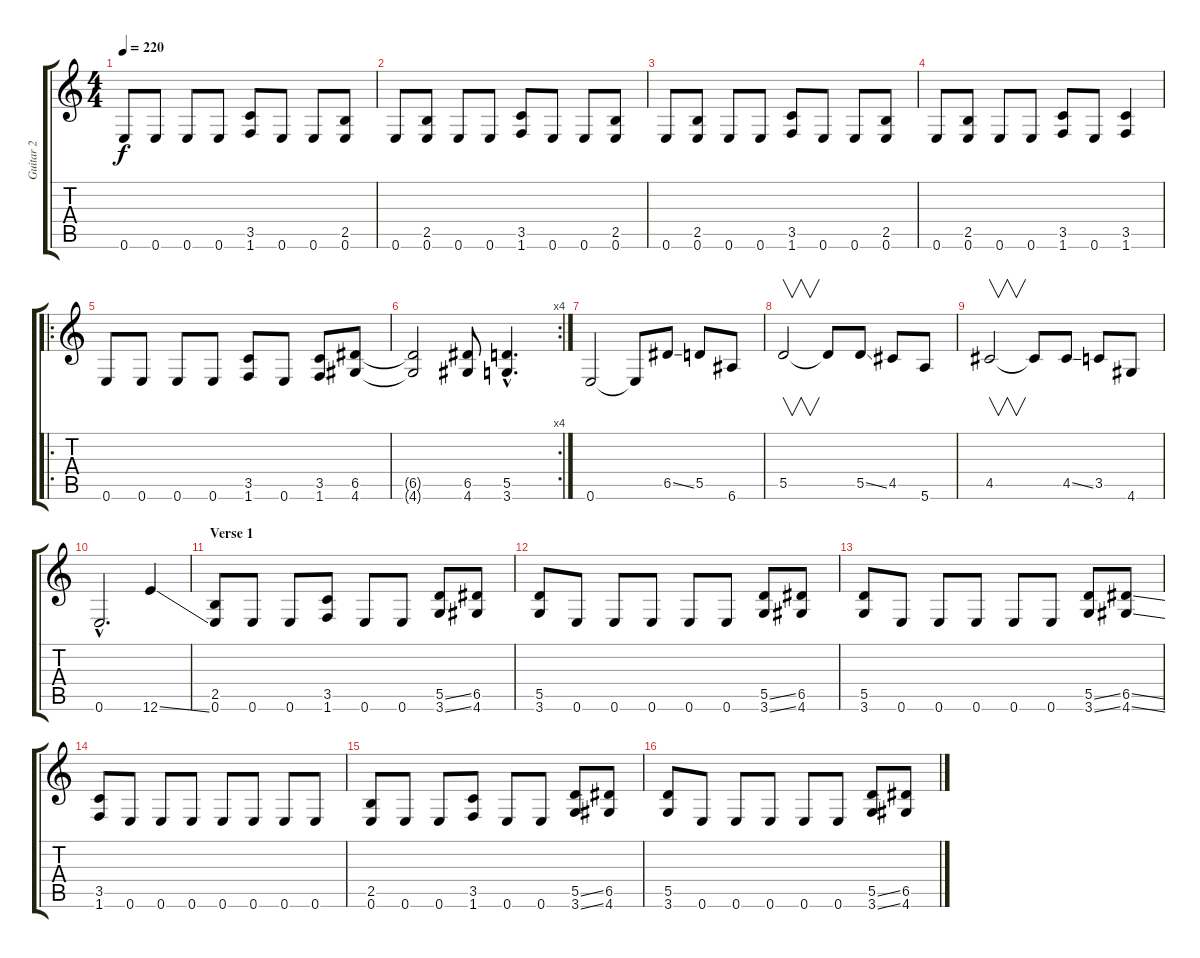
\track ("Guitar 2" "Guitar 2") {instrument overdrivenguitar}
\staff {score tabs}
\tuning (E4 B3 G3 D3 A2 E2) {hide}
\ts (4 4)
\tempo 220
\clef g2
\ks c
0.6.8{dy f} 0.6.8 0.6.8 0.6.8 (3.5 1.6).8 0.6.8 0.6.8 (2.5 0.6).8 |
0.6.8 (2.5 0.6).8 0.6.8 0.6.8 (3.5 1.6).8 0.6.8 0.6.8 (2.5 0.6).8 |
0.6.8 (2.5 0.6).8 0.6.8 0.6.8 (3.5 1.6).8 0.6.8 0.6.8 (2.5 0.6).8 |
0.6.8 (2.5 0.6).8 0.6.8 0.6.8 (3.5 1.6).8 0.6.8 (3.5 1.6).4 |
\ro
0.6.8 0.6.8 0.6.8 0.6.8 (3.5 1.6).8 0.6.8 (3.5 1.6).8 (6.5 4.6).8 |
\rc 4
(6.5{t} 4.6{t}).2 (6.5 4.6).8 (5.5{hac} 3.6{hac}).4{d} |
0.6.2 0.6{t}.8 6.5{ss}.8 5.5.8 6.6.8 |
5.5.2{v} 5.5{t}.8 5.5{ss}.8 4.5.8 5.6.8 |
4.5.2{v} 4.5{t}.8 4.5{ss}.8 3.5.8 4.6.8 |
0.6{hac}.2{d} 12.6{ss}.4 |
\section ("" "Verse 1")
(2.5 0.6).8 0.6.8 0.6.8 (3.5 1.6).8 0.6.8 0.6.8 (5.5{ss} 3.6{ss}).8 (6.5 4.6).8 |
(5.5 3.6).8 0.6.8 0.6.8 0.6.8 0.6.8 0.6.8 (5.5{ss} 3.6{ss}).8 (6.5 4.6).8 |
(5.5 3.6).8 0.6.8 0.6.8 0.6.8 0.6.8 0.6.8 (5.5{ss} 3.6{ss}).8 (6.5{ss} 4.6{ss}).8 |
(3.5 1.6).8 0.6.8 0.6.8 0.6.8 0.6.8 0.6.8 0.6.8 0.6.8 |
(2.5 0.6).8 0.6.8 0.6.8 (3.5 1.6).8 0.6.8 0.6.8 (5.5{ss} 3.6{ss}).8 (6.5 4.6).8 |
(5.5 3.6).8 0.6.8 0.6.8 0.6.8 0.6.8 0.6.8 (5.5{ss} 3.6{ss}).8 (6.5 4.6).8
